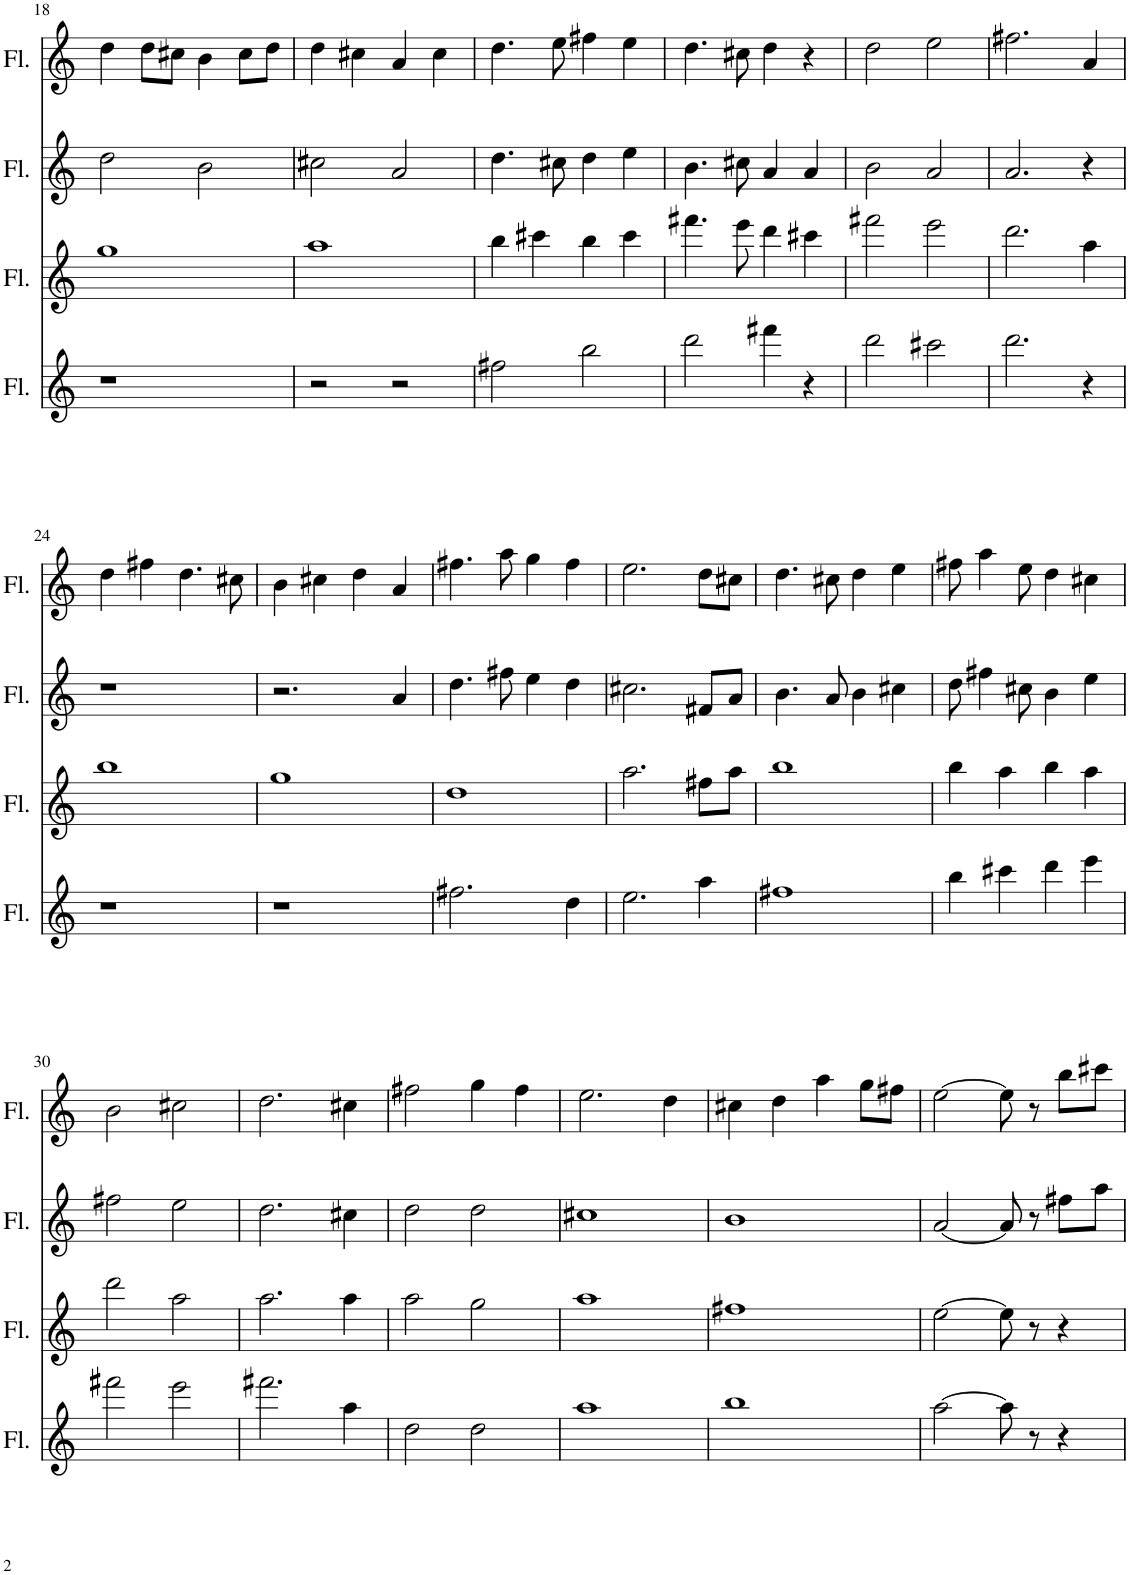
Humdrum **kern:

**kern	**kern	**kern	**kern
*part4	*part3	*part2	*part1
*staff4	*staff3	*staff2	*staff1
*I"Flute	*I"Flute	*I"Flute	*I"Flute
*I'Fl.	*I'Fl.	*I'Fl.	*I'Fl.
!!LO:PB:g=z
*clefG2	*clefG2	*clefG2	*clefG2
*k[]	*k[]	*k[]	*k[]
=18	=18	=18	=18
1r	1gg	2dd\	4dd\
.	.	.	8dd\L
.	.	.	8cc#X\J
.	.	2b\	4b\
.	.	.	8cc#\L
.	.	.	8dd\J
=19	=19	=19	=19
2r	1aa	2cc#X\	4dd\
.	.	.	4cc#X\
2r	.	2a/	4a/
.	.	.	4cc#\
=20	=20	=20	=20
2ff#X\	4bb\	4.dd\	4.dd\
.	4ccc#X\	.	.
.	.	8cc#X\	8ee\
2bb\	4bb\	4dd\	4ff#X\
.	4ccc#\	4ee\	4ee\
=21	=21	=21	=21
2ddd\	4.fff#X\	4.b\	4.dd\
.	8eee\	8cc#X\	8cc#X\
4fff#X\	4ddd\	4a/	4dd\
4r	4ccc#X\	4a/	4r
=22	=22	=22	=22
2ddd\	2fff#X\	2b\	2dd\
2ccc#X\	2eee\	2a/	2ee\
=23	=23	=23	=23
2.ddd\	2.ddd\	2.a/	2.ff#X\
4r	4aa\	4r	4a/
!!LO:LB:g=z
=24	=24	=24	=24
1r	1bb	1r	4dd\
.	.	.	4ff#X\
.	.	.	4.dd\
.	.	.	8cc#X\
=25	=25	=25	=25
1r	1gg	2.r	4b\
.	.	.	4cc#X\
.	.	.	4dd\
.	.	4a/	4a/
=26	=26	=26	=26
2.ff#X\	1dd	4.dd\	4.ff#X\
.	.	8ff#X\	8aa\
.	.	4ee\	4gg\
4dd\	.	4dd\	4ff#\
=27	=27	=27	=27
2.ee\	2.aa\	2.cc#X\	2.ee\
4aa\	8ff#X\L	8f#X/L	8dd\L
.	8aa\J	8a/J	8cc#X\J
=28	=28	=28	=28
1ff#X	1bb	4.b\	4.dd\
.	.	8a/	8cc#X\
.	.	4b\	4dd\
.	.	4cc#X\	4ee\
=29	=29	=29	=29
4bb\	4bb\	8dd\	8ff#X\
.	.	4ff#X\	4aa\
4ccc#X\	4aa\	.	.
.	.	8cc#X\	8ee\
4ddd\	4bb\	4b\	4dd\
4eee\	4aa\	4ee\	4cc#X\
!!LO:LB:g=z
=30	=30	=30	=30
2fff#X\	2ddd\	2ff#X\	2b\
2eee\	2aa\	2ee\	2cc#X\
=31	=31	=31	=31
2.fff#X\	2.aa\	2.dd\	2.dd\
4aa\	4aa\	4cc#X\	4cc#X\
=32	=32	=32	=32
2dd\	2aa\	2dd\	2ff#X\
2dd\	2gg\	2dd\	4gg\
.	.	.	4ff#\
=33	=33	=33	=33
1aa	1aa	1cc#X	2.ee\
.	.	.	4dd\
=34	=34	=34	=34
1bb	1ff#X	1b	4cc#X\
.	.	.	4dd\
.	.	.	4aa\
.	.	.	8gg\L
.	.	.	8ff#X\J
=35	=35	=35	=35
[2aa\	[2ee\	[2a/	[2ee\
8aa\]	8ee\]	8a/]	8ee\]
8r	8r	8r	8r
4r	4r	8ff#X\L	8bb\L
.	.	8aa\J	8ccc#X\J
=	=	=	=
*-	*-	*-	*-
